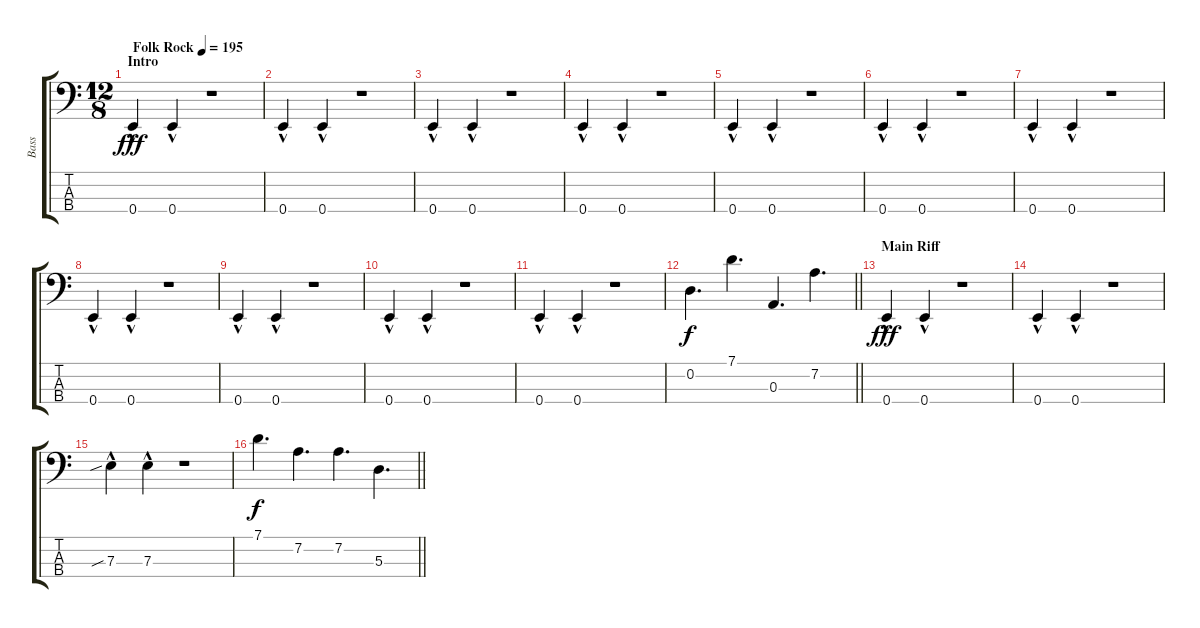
\track ("Bass" "Bass") {instrument electricbasspick}
\staff {score tabs}
\tuning (G2 D2 A1 E1) {hide}
\ts (12 8)
\section ("" "Intro")
\tempo (195 "Folk Rock")
\clef f4
\ks c
0.4{hac}.4{dy fff instrument electricbasspick} 0.4{hac}.4 r.1 |
0.4{hac}.4 0.4{hac}.4 r.1 |
0.4{hac}.4 0.4{hac}.4 r.1 |
0.4{hac}.4 0.4{hac}.4 r.1 |
0.4{hac}.4 0.4{hac}.4 r.1 |
0.4{hac}.4 0.4{hac}.4 r.1 |
0.4{hac}.4 0.4{hac}.4 r.1 |
0.4{hac}.4 0.4{hac}.4 r.1 |
0.4{hac}.4 0.4{hac}.4 r.1 |
0.4{hac}.4 0.4{hac}.4 r.1 |
0.4{hac}.4 0.4{hac}.4 r.1 |
\barLineRight lightlight
0.2.4{d dy f} 7.1.4{d} 0.3.4{d} 7.2.4{d} |
\section ("" "Main Riff")
0.4{hac}.4{dy fff} 0.4{hac}.4 r.1 |
0.4{hac}.4 0.4{hac}.4 r.1 |
7.3{sib hac}.4 7.3{hac}.4 r.1 |
\barLineRight lightlight
7.1.4{d dy f} 7.2.4{d} 7.2.4{d} 5.3.4{d}
